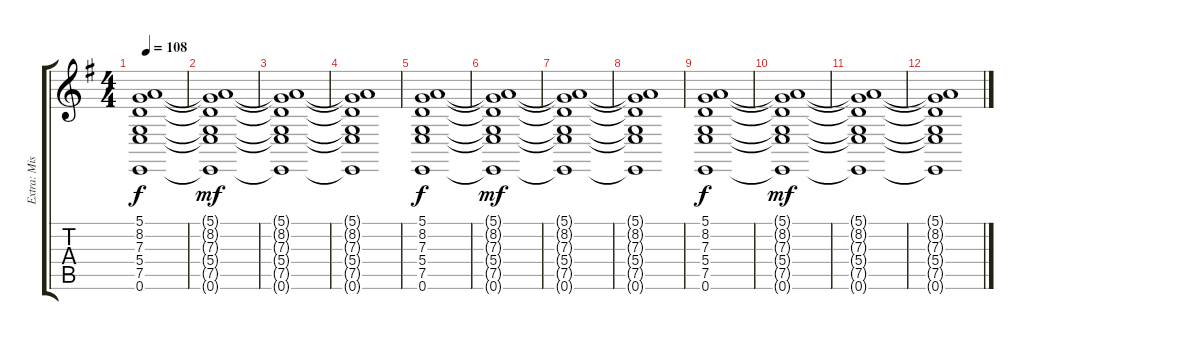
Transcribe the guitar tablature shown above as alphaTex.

\track ("Extra: Misc" "Extra: Mis") {instrument pad3polysynth}
\staff {score tabs}
\tuning (E4 B3 G3 D3 A2 E2) {hide}
\ts (4 4)
\tempo 108
\clef g2
\ks g
(5.1 8.2 7.3 5.4 7.5 0.6).1{dy f} |
(5.1{t} 8.2{t} 7.3{t} 5.4{t} 7.5{t} 0.6{t}).1{dy mf} |
(5.1{t} 8.2{t} 7.3{t} 5.4{t} 7.5{t} 0.6{t}).1 |
(5.1{t} 8.2{t} 7.3{t} 5.4{t} 7.5{t} 0.6{t}).1 |
(5.1 8.2 7.3 5.4 7.5 0.6).1{dy f} |
(5.1{t} 8.2{t} 7.3{t} 5.4{t} 7.5{t} 0.6{t}).1{dy mf} |
(5.1{t} 8.2{t} 7.3{t} 5.4{t} 7.5{t} 0.6{t}).1 |
(5.1{t} 8.2{t} 7.3{t} 5.4{t} 7.5{t} 0.6{t}).1 |
(5.1 8.2 7.3 5.4 7.5 0.6).1{dy f} |
(5.1{t} 8.2{t} 7.3{t} 5.4{t} 7.5{t} 0.6{t}).1{dy mf} |
(5.1{t} 8.2{t} 7.3{t} 5.4{t} 7.5{t} 0.6{t}).1 |
(5.1{t} 8.2{t} 7.3{t} 5.4{t} 7.5{t} 0.6{t}).1
